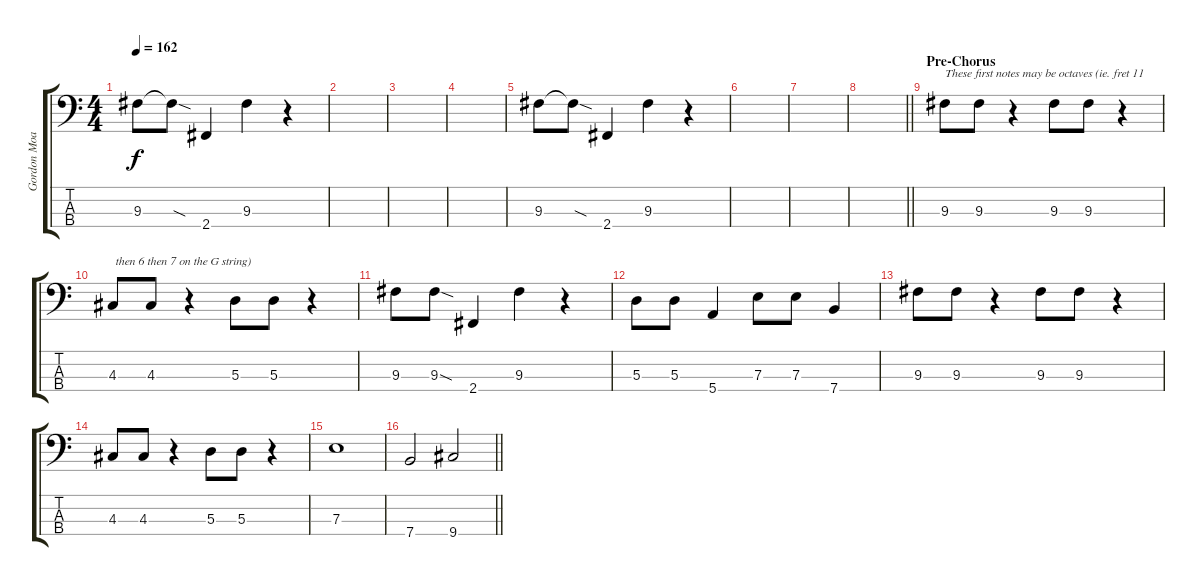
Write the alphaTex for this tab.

\track ("Gordon Moakes" "Gordon Moa") {instrument electricbassfinger}
\staff {score tabs}
\tuning (G2 D2 A1 E1) {hide}
\ts (4 4)
\tempo 162
\clef f4
\ks c
9.3.8{dy f} 9.3{sod t}.8 2.4.4 9.3.4 r.4 |
|
|
|
9.3.8 9.3{sod t}.8 2.4.4 9.3.4 r.4 |
|
|
\barLineRight lightlight
|
\section ("" "Pre-Chorus")
9.3.8{txt "These first notes may be octaves (ie. fret 11"} 9.3.8 r.4 9.3.8 9.3.8 r.4 |
4.3.8{txt " then 6 then 7 on the G string)"} 4.3.8 r.4 5.3.8 5.3.8 r.4 |
9.3.8 9.3{sod}.8 2.4.4 9.3.4 r.4 |
5.3.8 5.3.8 5.4.4 7.3.8 7.3.8 7.4.4 |
9.3.8 9.3.8 r.4 9.3.8 9.3.8 r.4 |
4.3.8 4.3.8 r.4 5.3.8 5.3.8 r.4 |
7.3.1 |
\barLineRight lightlight
7.4.2 9.4.2
